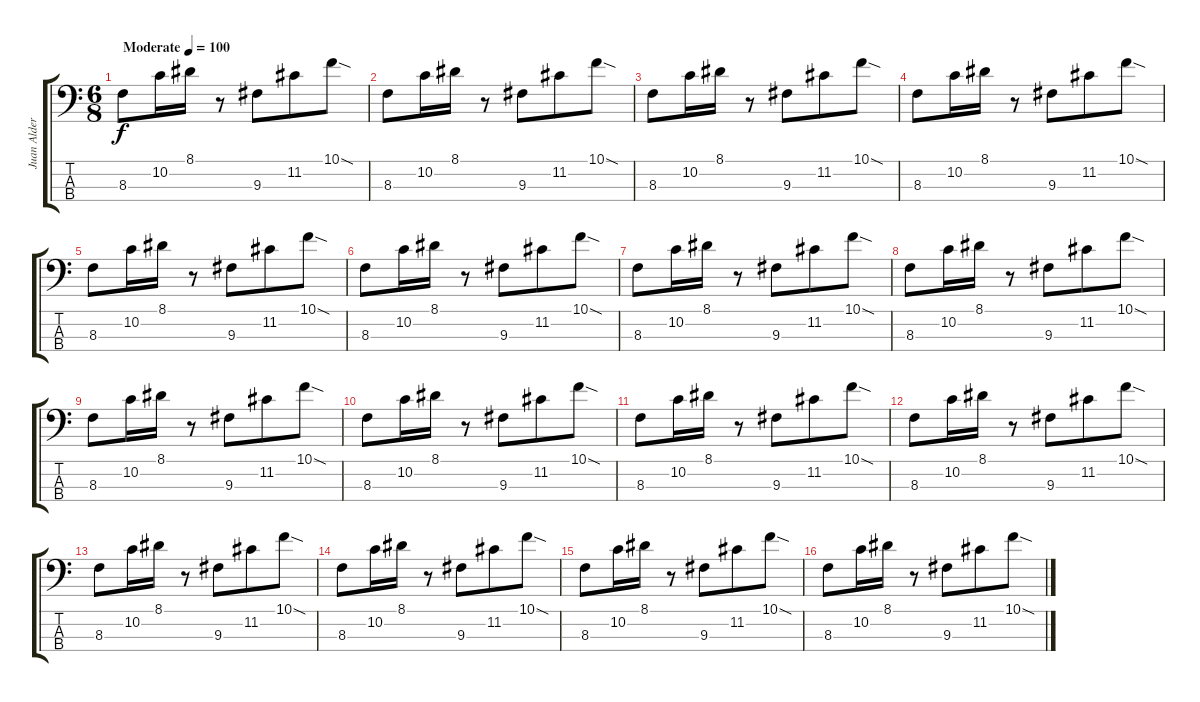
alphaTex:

\track ("Juan Alderete" "Juan Alder") {instrument electricbassfinger}
\staff {score tabs}
\tuning (G2 D2 A1 E1) {hide}
\ts (6 8)
\tempo (100 "Moderate")
\clef f4
\ks c
8.3.8{dy f instrument electricbassfinger} 10.2.16 8.1.16 r.8 9.3.8 11.2.8 10.1{sod}.8 |
8.3.8 10.2.16 8.1.16 r.8 9.3.8 11.2.8 10.1{sod}.8 |
8.3.8 10.2.16 8.1.16 r.8 9.3.8 11.2.8 10.1{sod}.8 |
8.3.8 10.2.16 8.1.16 r.8 9.3.8 11.2.8 10.1{sod}.8 |
8.3.8 10.2.16 8.1.16 r.8 9.3.8 11.2.8 10.1{sod}.8 |
8.3.8 10.2.16 8.1.16 r.8 9.3.8 11.2.8 10.1{sod}.8 |
8.3.8 10.2.16 8.1.16 r.8 9.3.8 11.2.8 10.1{sod}.8 |
8.3.8 10.2.16 8.1.16 r.8 9.3.8 11.2.8 10.1{sod}.8 |
8.3.8 10.2.16 8.1.16 r.8 9.3.8 11.2.8 10.1{sod}.8 |
8.3.8 10.2.16 8.1.16 r.8 9.3.8 11.2.8 10.1{sod}.8 |
8.3.8 10.2.16 8.1.16 r.8 9.3.8 11.2.8 10.1{sod}.8 |
8.3.8 10.2.16 8.1.16 r.8 9.3.8 11.2.8 10.1{sod}.8 |
8.3.8 10.2.16 8.1.16 r.8 9.3.8 11.2.8 10.1{sod}.8 |
8.3.8 10.2.16 8.1.16 r.8 9.3.8 11.2.8 10.1{sod}.8 |
8.3.8 10.2.16 8.1.16 r.8 9.3.8 11.2.8 10.1{sod}.8 |
8.3.8 10.2.16 8.1.16 r.8 9.3.8 11.2.8 10.1{sod}.8
